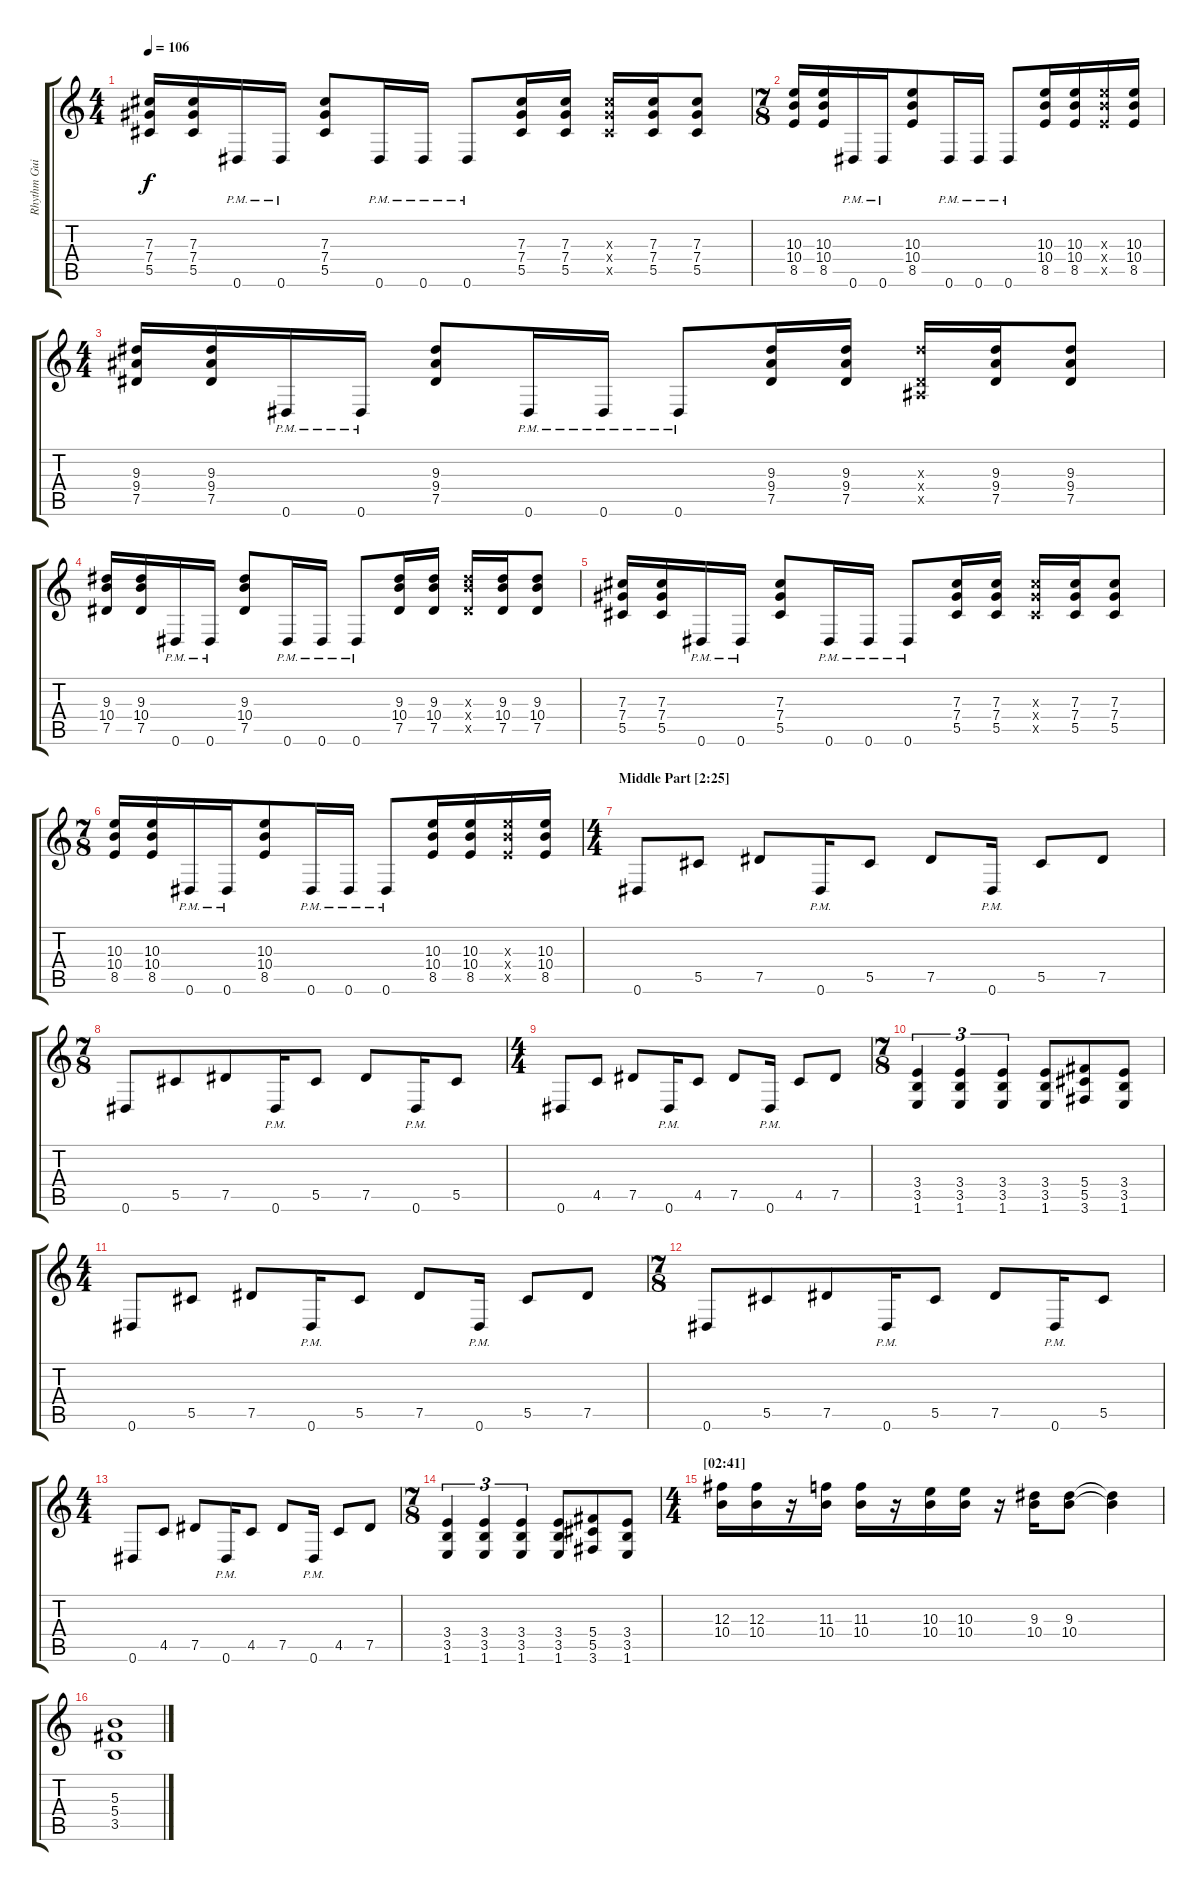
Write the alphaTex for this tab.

\track ("Rhythm Guitar" "Rhythm Gui") {instrument distortionguitar}
\staff {score tabs}
\tuning (Eb4 Bb3 Gb3 Db3 Ab2 Eb2) {hide}
\ts (4 4)
\tempo 106
\clef g2
\ks c
(7.3 7.4 5.5).16{dy f} (7.3 7.4 5.5).16 0.6{pm}.16 0.6{pm}.16 (7.3 7.4 5.5).8 0.6{pm}.16 0.6{pm}.16 0.6{pm}.8 (7.3 7.4 5.5).16 (7.3 7.4 5.5).16 (7.3{x} 7.4{x} 5.5{x}).16 (7.3 7.4 5.5).16 (7.3 7.4 5.5).8 |
\ts (7 8)
(10.3 10.4 8.5).16 (10.3 10.4 8.5).16 0.6{pm}.16 0.6{pm}.16 (10.3 10.4 8.5).8 0.6{pm}.16 0.6{pm}.16 0.6{pm}.8 (10.3 10.4 8.5).16 (10.3 10.4 8.5).16 (10.3{x} 10.4{x} 8.5{x}).16 (10.3 10.4 8.5).16 |
\ts (4 4)
(9.3 9.4 7.5).16 (9.3 9.4 7.5).16 0.6{pm}.16 0.6{pm}.16 (9.3 9.4 7.5).8 0.6{pm}.16 0.6{pm}.16 0.6{pm}.8 (9.3 9.4 7.5).16 (9.3 9.4 7.5).16 (9.3{x} 2.4{x} 2.5{x}).16 (9.3 9.4 7.5).16 (9.3 9.4 7.5).8 |
(9.3 10.4 7.5).16 (9.3 10.4 7.5).16 0.6{pm}.16 0.6{pm}.16 (9.3 10.4 7.5).8 0.6{pm}.16 0.6{pm}.16 0.6{pm}.8 (9.3 10.4 7.5).16 (9.3 10.4 7.5).16 (9.3{x} 10.4{x} 7.5{x}).16 (9.3 10.4 7.5).16 (9.3 10.4 7.5).8 |
(7.3 7.4 5.5).16 (7.3 7.4 5.5).16 0.6{pm}.16 0.6{pm}.16 (7.3 7.4 5.5).8 0.6{pm}.16 0.6{pm}.16 0.6{pm}.8 (7.3 7.4 5.5).16 (7.3 7.4 5.5).16 (7.3{x} 7.4{x} 5.5{x}).16 (7.3 7.4 5.5).16 (7.3 7.4 5.5).8 |
\ts (7 8)
(10.3 10.4 8.5).16 (10.3 10.4 8.5).16 0.6{pm}.16 0.6{pm}.16 (10.3 10.4 8.5).8 0.6{pm}.16 0.6{pm}.16 0.6{pm}.8 (10.3 10.4 8.5).16 (10.3 10.4 8.5).16 (10.3{x} 10.4{x} 8.5{x}).16 (10.3 10.4 8.5).16 |
\ts (4 4)
\section ("" "Middle Part [2:25]")
0.6.8 5.5.8 7.5.8 0.6{pm}.16 5.5.8 7.5.8 0.6{pm}.16 5.5.8 7.5.8 |
\ts (7 8)
0.6.8 5.5.8 7.5.8 0.6{pm}.16 5.5.8 7.5.8 0.6{pm}.16 5.5.8 |
\ts (4 4)
0.6.8 4.5.8 7.5.8 0.6{pm}.16 4.5.8 7.5.8 0.6{pm}.16 4.5.8 7.5.8 |
\ts (7 8)
(3.4 3.5 1.6).4{tu (3 2)} (3.4 3.5 1.6).4{tu (3 2)} (3.4 3.5 1.6).4{tu (3 2)} (3.4 3.5 1.6).8 (5.4 5.5 3.6).8 (3.4 3.5 1.6).8 |
\ts (4 4)
0.6.8 5.5.8 7.5.8 0.6{pm}.16 5.5.8 7.5.8 0.6{pm}.16 5.5.8 7.5.8 |
\ts (7 8)
0.6.8 5.5.8 7.5.8 0.6{pm}.16 5.5.8 7.5.8 0.6{pm}.16 5.5.8 |
\ts (4 4)
0.6.8 4.5.8 7.5.8 0.6{pm}.16 4.5.8 7.5.8 0.6{pm}.16 4.5.8 7.5.8 |
\ts (7 8)
(3.4 3.5 1.6).4{tu (3 2)} (3.4 3.5 1.6).4{tu (3 2)} (3.4 3.5 1.6).4{tu (3 2)} (3.4 3.5 1.6).8 (5.4 5.5 3.6).8 (3.4 3.5 1.6).8 |
\ts (4 4)
\section ("" "[02:41]")
(12.3 10.4).16 (12.3 10.4).16 r.16 (11.3 10.4).16 (11.3 10.4).16 r.16 (10.3 10.4).16 (10.3 10.4).16 r.16 (9.3 10.4).16 (9.3 10.4).8 (9.3{t} 10.4{t}).4 |
(5.3 5.4 3.5).1
